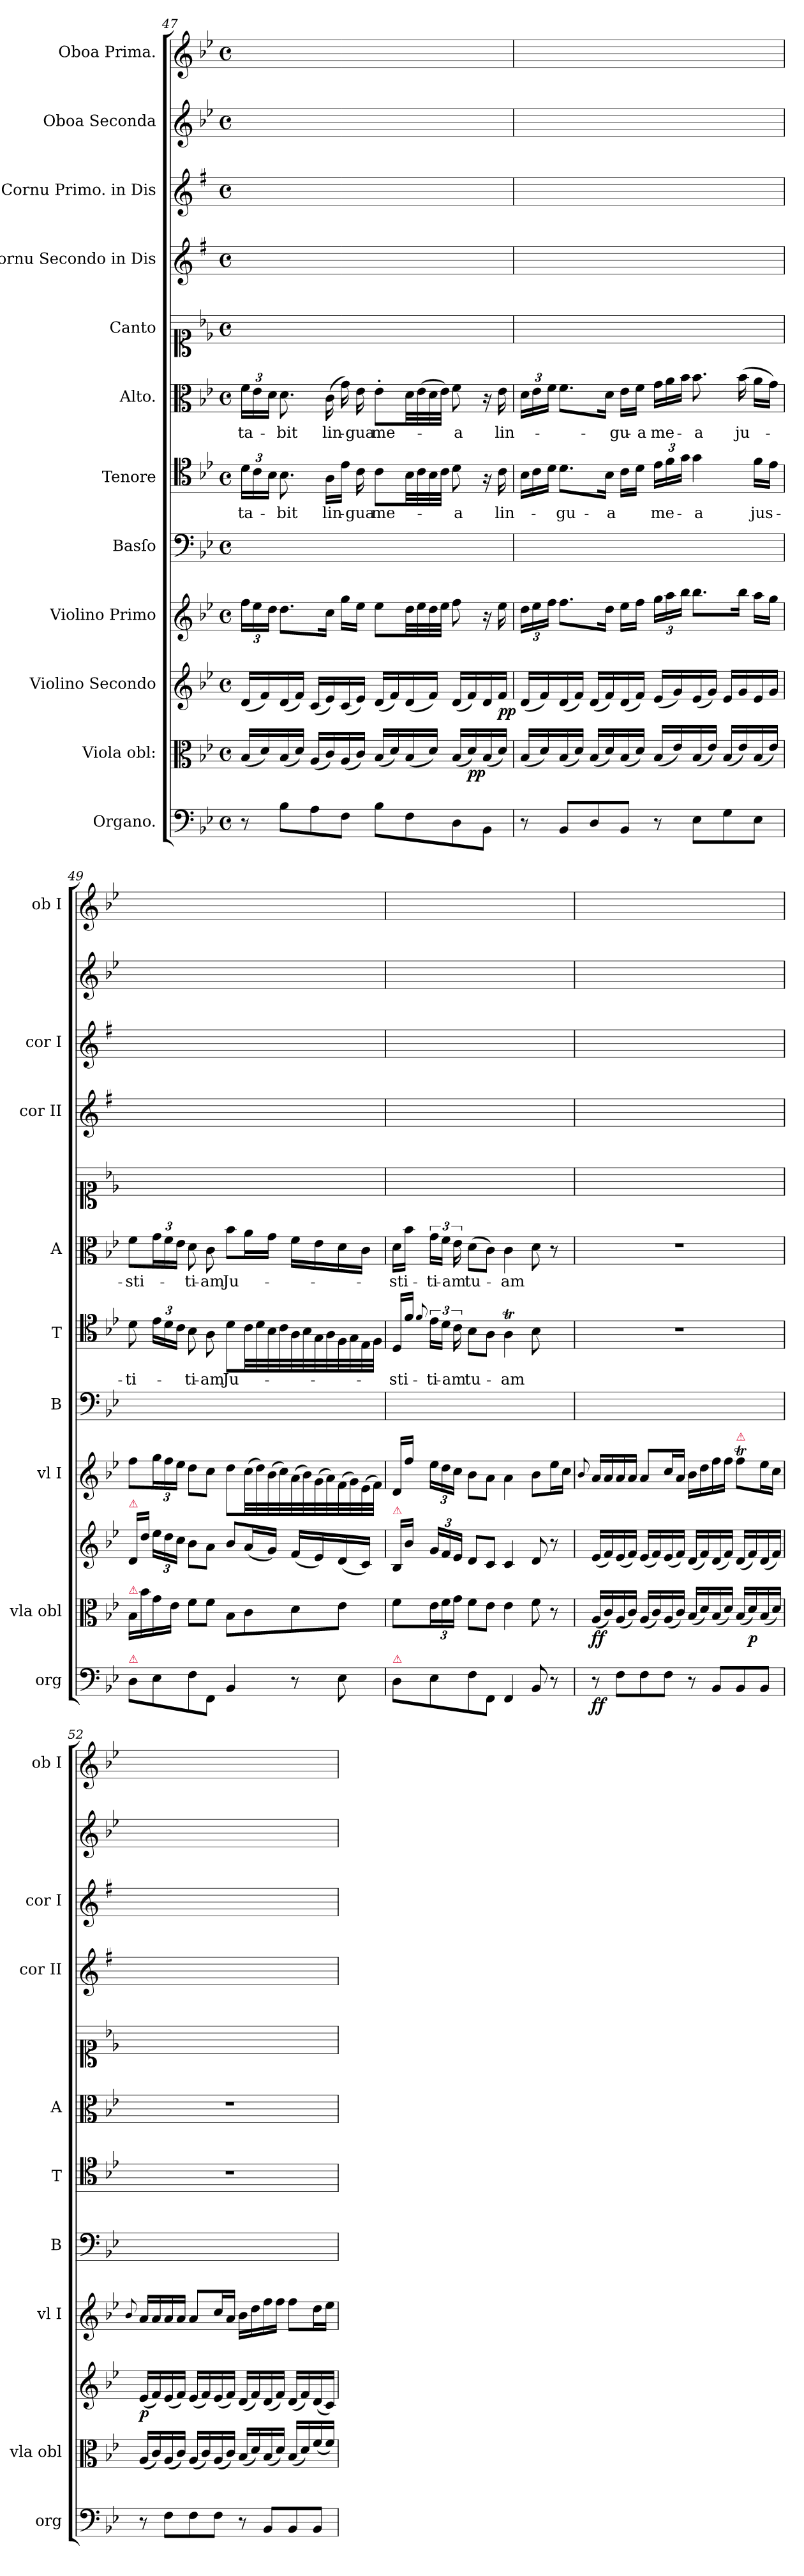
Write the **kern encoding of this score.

**kern	**dynam	**kern	**dynam	**kern	**dynam	**kern	**dynam	**kern	**kern	**text	**kern	**text	**dynam	**kern	**kern	**kern	**kern	**kern
*part12	*part12	*part11	*part11	*part10	*part10	*part9	*part9	*part8	*part7	*part7	*part6	*part6	*part6	*part5	*part4	*part3	*part2	*part1
*staff12	*staff12	*staff11	*staff11	*staff10	*staff10	*staff9	*staff9	*staff8	*staff7	*staff7	*staff6	*staff6	*staff6	*staff5	*staff4	*staff3	*staff2	*staff1
*I"Organo.	*	*I"Viola obl:	*	*I"Violino Secondo	*	*I"Violino Primo	*	*I"Basſo	*I"Tenore	*	*I"Alto.	*	*	*I"Canto	*I"Cornu Secondo in Dis	*I"Cornu Primo. in Dis	*I"Oboa Seconda	*I"Oboa Prima.
*I'org	*	*I'vla obl	*	*	*	*I'vl I	*	*I'B	*I'T	*	*I'A	*	*	*	*I'cor II	*I'cor I	*	*I'ob I
*clefF4	*	*clefC3	*	*clefG2	*	*clefG2	*	*clefF4	*clefC4	*	*clefC3	*	*	*clefC1	*clefG2	*clefG2	*clefG2	*clefG2
*	*	*	*	*	*	*	*	*	*	*	*	*	*	*	*ITrd5c9	*ITrd5c9	*	*
*k[b-e-]	*	*k[b-e-]	*	*k[b-e-]	*	*k[b-e-]	*	*k[b-e-]	*k[b-e-]	*	*k[b-e-]	*	*	*k[b-e-]	*k[b-e-]	*k[b-e-]	*k[b-e-]	*k[b-e-]
*B-:	*	*B-:	*	*B-:	*	*B-:	*	*B-:	*B-:	*	*B-:	*	*	*B-:	*B-:	*B-:	*B-:	*B-:
*M4/4	*	*M4/4	*	*M4/4	*	*M4/4	*	*M4/4	*M4/4	*	*M4/4	*	*	*M4/4	*M4/4	*M4/4	*M4/4	*M4/4
*met(c)	*	*met(c)	*	*met(c)	*	*met(c)	*	*met(c)	*met(c)	*	*met(c)	*	*	*met(c)	*met(c)	*met(c)	*met(c)	*met(c)
=47	=47	=47	=47	=47	=47	=47	=47	=47	=47	=47	=47	=47	=47	=47	=47	=47	=47	=47
8r	.	(16B-/LL	.	(16d/LL	.	24ff\LL	.	1ryy	24d\LL	-ta-	24f\LL	-ta-	.	1ryy	1ryy	1ryy	1ryy	1ryy
.	.	.	.	.	.	24ee-\	.	.	24c\	.	24e-\	.	.	.	.	.	.	.
.	.	16d/)	.	16f/)	.	.	.	.	.	.	.	.	.	.	.	.	.	.
.	.	.	.	.	.	24dd\JJ	.	.	24B-\JJ	.	24d\JJ	.	.	.	.	.	.	.
8B-\L	.	(16B-/	.	(16d/	.	8.dd\L	.	.	8.B-\	-bit	8.d\	-bit	.	.	.	.	.	.
.	.	16d/JJ)	.	16f/JJ)	.	.	.	.	.	.	.	.	.	.	.	.	.	.
8A\	.	(16A/LL	.	(16c/LL	.	.	.	.	.	.	.	.	.	.	.	.	.	.
.	.	16c/)	.	16e-/)	.	16cc\Jk	.	.	16A\LL	lin-	(16c\	lin-	.	.	.	.	.	.
8F\J	.	(16A/	.	(16c/	.	16gg\LL	.	.	16e-\JJ	.	16g\)	.	.	.	.	.	.	.
.	.	16c/JJ)	.	16e-/JJ)	.	16ee-\JJ	.	.	16c\	-gua	16e-\	-gua	.	.	.	.	.	.
8B-\L	.	(16B-/LL	.	(16d/LL	.	8ee-\L	.	.	8c\L	me-	8e-'\L	me-	.	.	.	.	.	.
.	.	16d/)	.	16f/)	.	.	.	.	.	.	.	.	.	.	.	.	.	.
8F\	.	(16B-/	.	(16d/	.	32dd\LL	.	.	32B-\LL	.	32d\LL	.	.	.	.	.	.	.
.	.	.	.	.	.	32ee-\	.	.	32c\	.	(32e-\	.	.	.	.	.	.	.
.	.	16d/JJ)	.	16f/JJ)	.	32dd\	.	.	32B-\	.	32d\	.	.	.	.	.	.	.
.	.	.	.	.	.	32ee-\JJJ	.	.	32c\JJJ	.	32e-\JJJ)	.	.	.	.	.	.	.
8D\	.	(16B-/LL	.	(16d/LL	.	8ff\	.	.	8d\	-a	8f\	-a	.	.	.	.	.	.
!	!	!	!LO:DY:b	!	!	!	!	!	!	!	!	!	!	!	!	!	!	!
.	.	16d/)	pp	16f/)	.	.	.	.	.	.	.	.	.	.	.	.	.	.
!	!	!	!	!	!	!	!LO:DY:b	!	!	!	!	!	!LO:DY:a	!	!	!	!	!
8BB-\J	.	(16B-/	.	16d/	.	16r	p&colon;	.	16r	.	16r	.	p&colon;	.	.	.	.	.
!	!	!	!	!	!LO:DY:b	!	!	!	!	!	!	!	!	!	!	!	!	!
.	.	16d/JJ)	.	16f/JJ	pp	16ee-\	.	.	16c\	lin-	16e-\	lin-	.	.	.	.	.	.
=48	=48	=48	=48	=48	=48	=48	=48	=48	=48	=48	=48	=48	=48	=48	=48	=48	=48	=48
*	*	*	*	*	*	*	*	*	*Xtuplet	*	*	*	*	*	*	*	*	*
8r	.	(16B-/LL	.	(16d/LL	.	24dd\LL	.	1ryy	24B-\LL	.	24d\LL	.	.	1ryy	1ryy	1ryy	1ryy	1ryy
.	.	.	.	.	.	24ee-\	.	.	24c\	.	24e-\	.	.	.	.	.	.	.
.	.	16d/)	.	16f/)	.	.	.	.	.	.	.	.	.	.	.	.	.	.
.	.	.	.	.	.	24ff\JJ	.	.	24d\JJ	.	24f\JJ	.	.	.	.	.	.	.
8BB-/L	.	(16B-/	.	(16d/	.	8.ff\L	.	.	8.d\L	-gu-	8.f\L	.	.	.	.	.	.	.
.	.	16d/JJ)	.	16f/JJ)	.	.	.	.	.	.	.	.	.	.	.	.	.	.
8D/	.	(16B-/LL	.	(16d/LL	.	.	.	.	.	.	.	.	.	.	.	.	.	.
.	.	16d/)	.	16f/)	.	16dd\Jk	.	.	16B-\Jk	-a	16d\Jk	.	.	.	.	.	.	.
8BB-/J	.	(16B-/	.	(16d/	.	16ee-\LL	.	.	16c\LL	.	16e-\LL	-gu-	.	.	.	.	.	.
.	.	16d/JJ)	.	16f/JJ)	.	16ff\JJ	.	.	16d\JJ	.	16f\JJ	-a	.	.	.	.	.	.
*	*	*	*	*	*	*	*	*	*tuplet	*	*Xtuplet	*	*	*	*	*	*	*
8r	.	(16B-/LL	.	(16e-/LL	.	24gg\LL	.	.	24e-\LL	me-	24g\LL	me-	.	.	.	.	.	.
.	.	.	.	.	.	24aa\	.	.	24f\	.	24a\	.	.	.	.	.	.	.
.	.	16e-/)	.	16g/)	.	.	.	.	.	.	.	.	.	.	.	.	.	.
.	.	.	.	.	.	24bb-\JJ	.	.	24g\JJ	.	24b-\JJ	.	.	.	.	.	.	.
8E-\L	.	(16B-/	.	(16e-/	.	8.bb-\L	.	.	4g\	-a	8.b-\	-a	.	.	.	.	.	.
.	.	16e-/JJ)	.	16g/JJ)	.	.	.	.	.	.	.	.	.	.	.	.	.	.
8G\	.	(16B-/LL	.	16e-/LL	.	.	.	.	.	.	.	.	.	.	.	.	.	.
.	.	16e-/)	.	16g/	.	16bb-\Jk	.	.	.	.	(16b-\	ju-	.	.	.	.	.	.
8E-\J	.	(16B-/	.	16e-/	.	16aa\LL	.	.	16f\LL	jus-	16a\LL	.	.	.	.	.	.	.
.	.	16e-/JJ)	.	16g/JJ	.	16gg\JJ	.	.	16e-\JJ	.	16g\JJ)	.	.	.	.	.	.	.
=49	=49	=49	=49	=49	=49	=49	=49	=49	=49	=49	=49	=49	=49	=49	=49	=49	=49	=49
!	!	!	!	!LO:TX:a:color=crimson:t=⚠	!	!	!	!	!	!	!	!	!	!	!	!	!	!
!	!	!LO:TX:a:color=crimson:t=⚠	!	!	!	!	!	!	!	!	!	!	!	!	!	!	!	!
!LO:TX:a:color=crimson:t=⚠	!	!	!	!	!	!	!	!	!	!	!	!	!	!	!	!	!	!
8D\L	.	16B-/LL	.	16d/LL	.	8ff\L	.	1ryy	8d\	-ti-	8f\L	-sti-	.	1ryy	1ryy	1ryy	1ryy	1ryy
.	.	16b-\	.	16dd\JJ	.	.	.	.	.	.	.	.	.	.	.	.	.	.
*	*	*	*	*	*	*	*	*	*	*	*tuplet	*	*	*	*	*	*	*
8E-\	.	16g\	.	24ee-\LL	.	24gg\L	.	.	24e-\LL	.	24g\L	.	.	.	.	.	.	.
.	.	.	.	24dd\	.	24ff\	.	.	24d\	.	24f\	.	.	.	.	.	.	.
.	.	16e-\JJ	.	.	.	.	.	.	.	.	.	.	.	.	.	.	.	.
.	.	.	.	24cc\JJ	.	24ee-\JJ	.	.	24c\JJ	.	24e-\JJ	.	.	.	.	.	.	.
8F\	.	8f\L	.	8b-\L	.	8dd\L	.	.	8B-\	-ti-	8d\	-ti-	.	.	.	.	.	.
8FF/J	.	8f\J	.	8a\J	.	8cc\J	.	.	8A\	-am	8c\	-am	.	.	.	.	.	.
4BB-/	.	8B-\L	.	8b-/L	.	8dd\L	.	.	8d\L	Ju-	8b-\L	Ju-	.	.	.	.	.	.
.	.	8c\	.	(16a/L	.	(32cc\LL	.	.	32c\LL	.	16a\L	.	.	.	.	.	.	.
.	.	.	.	.	.	32dd\)	.	.	32d\	.	.	.	.	.	.	.	.	.
.	.	.	.	16g/JJ)	.	(32b-\	.	.	32B-\	.	16g\JJ	.	.	.	.	.	.	.
.	.	.	.	.	.	32cc\)	.	.	32c\	.	.	.	.	.	.	.	.	.
8r	.	8d\	.	(16f/LL	.	(32a\	.	.	32A\	.	16f\LL	.	.	.	.	.	.	.
.	.	.	.	.	.	32b-\)	.	.	32B-\	.	.	.	.	.	.	.	.	.
.	.	.	.	16e-/)	.	(32g\	.	.	32G\	.	16e-\	.	.	.	.	.	.	.
.	.	.	.	.	.	32a\)	.	.	32A\	.	.	.	.	.	.	.	.	.
8E-\	.	8e-\J	.	(16d/	.	(32f\	.	.	32F\	.	16d\	.	.	.	.	.	.	.
.	.	.	.	.	.	32g\)	.	.	32G\	.	.	.	.	.	.	.	.	.
.	.	.	.	16c/JJ)	.	(32e-\	.	.	32E-\	.	16c\JJ	.	.	.	.	.	.	.
.	.	.	.	.	.	32f\JJJ)	.	.	32F\JJJ	.	.	.	.	.	.	.	.	.
=50	=50	=50	=50	=50	=50	=50	=50	=50	=50	=50	=50	=50	=50	=50	=50	=50	=50	=50
!	!	!	!	!LO:TX:a:color=crimson:t=⚠	!	!	!	!	!	!	!	!	!	!	!	!	!	!
!LO:TX:a:color=crimson:t=⚠	!	!	!	!	!	!	!	!	!	!	!	!	!	!	!	!	!	!
8D\L	.	8f\L	.	16B-/LL	.	16d/LL	.	1ryy	16D/LL	-sti-	16d\LL	-sti-	.	1ryy	1ryy	1ryy	1ryy	1ryy
.	.	.	.	16b-\JJ	.	16ff\JJ	.	.	16f\JJ	.	16b-\JJ	.	.	.	.	.	.	.
.	.	.	.	.	.	.	.	.	8qqf/	.	.	.	.	.	.	.	.	.
8E-\	.	24e-\L	.	24g/LL	.	24ee-\LL	.	.	24e-\LL	-ti-	24g\LL	-ti-	.	.	.	.	.	.
.	.	24f\	.	24f/	.	24dd\	.	.	24d\JJ	.	24f\JJ	.	.	.	.	.	.	.
.	.	24g\JJ	.	24e-/JJ	.	24cc\JJ	.	.	24c\	-am	24e-\	-am	.	.	.	.	.	.
8F\	.	8f\L	.	8d/L	.	8b-\L	.	.	8B-\L	tu-	(8d\L	tu-	.	.	.	.	.	.
8FF/J	.	8e-\J	.	8c/J	.	8a\J	.	.	8A\J	.	8c\J)	.	.	.	.	.	.	.
4FF/	.	4e-\	.	4c/	.	4a\	.	.	4At\	-am	4c\	-am	.	.	.	.	.	.
!	!	!	!	!	!	!	!LO:DY:a	!	!LO:N:vis=8	!	!	!	!	!	!	!	!	!
8BB-/	.	8f\	.	8d/	.	8b-\L	for&colon;	.	4B-\	.	8d\	.	.	.	.	.	.	.
!	!	!	!	!	!LO:DY:b	!	!	!	!	!	!	!	!	!	!	!	!	!
8r	.	8r	.	8r	ffort	16ee-\L	.	.	.	.	8r	.	.	.	.	.	.	.
.	.	.	.	.	.	16cc\JJ	.	.	.	.	.	.	.	.	.	.	.	.
=51	=51	=51	=51	=51	=51	=51	=51	=51	=51	=51	=51	=51	=51	=51	=51	=51	=51	=51
.	.	.	.	.	.	8qqb-/	.	.	.	.	.	.	.	.	.	.	.	.
!	!LO:DY:b	!	!LO:DY:b	!	!LO:DY:b	!	!	!	!	!	!	!	!	!	!	!	!	!
8r	ff	(16A/LL	ff	(16e-/LL	fort	16a/LL	.	1ryy	1r	.	1r	.	.	1ryy	1ryy	1ryy	1ryy	1ryy
.	.	16c/)	.	16f/)	.	16a/	.	.	.	.	.	.	.	.	.	.	.	.
8F\L	.	(16A/	.	(16e-/	.	16a/	.	.	.	.	.	.	.	.	.	.	.	.
.	.	16c/JJ)	.	16f/JJ)	.	16a/JJ	.	.	.	.	.	.	.	.	.	.	.	.
8F\	.	(16A/LL	.	(16e-/LL	.	8a/L	.	.	.	.	.	.	.	.	.	.	.	.
.	.	16c/)	.	16f/)	.	.	.	.	.	.	.	.	.	.	.	.	.	.
8F\J	.	(16A/	.	(16e-/	.	16cc/L	.	.	.	.	.	.	.	.	.	.	.	.
.	.	16c/JJ)	.	16f/JJ)	.	16a/JJ	.	.	.	.	.	.	.	.	.	.	.	.
8r	.	(16B-/LL	.	(16d/LL	.	16b-\LL	.	.	.	.	.	.	.	.	.	.	.	.
.	.	16d/)	.	16f/)	.	16dd\	.	.	.	.	.	.	.	.	.	.	.	.
8BB-/L	.	(16B-/	.	(16d/	.	16ff\	.	.	.	.	.	.	.	.	.	.	.	.
.	.	16d/JJ)	.	16f/JJ)	.	16ff\JJ	.	.	.	.	.	.	.	.	.	.	.	.
!	!	!	!	!	!	!LO:TX:a:color=crimson:t=⚠	!	!	!	!	!	!	!	!	!	!	!	!
8BB-/	.	(16B-/LL	.	(16d/LL	.	8ffT\L	.	.	.	.	.	.	.	.	.	.	.	.
!	!	!	!LO:DY:b	!	!	!	!	!	!	!	!	!	!	!	!	!	!	!
.	.	16d/)	p	16f/)	.	.	.	.	.	.	.	.	.	.	.	.	.	.
8BB-/J	.	(16B-/	.	(16d/	.	16ee-\L	.	.	.	.	.	.	.	.	.	.	.	.
.	.	16d/JJ)	.	16f/JJ)	.	16cc\JJ	.	.	.	.	.	.	.	.	.	.	.	.
=52	=52	=52	=52	=52	=52	=52	=52	=52	=52	=52	=52	=52	=52	=52	=52	=52	=52	=52
.	.	.	.	.	.	8qqb-/	.	.	.	.	.	.	.	.	.	.	.	.
!	!	!	!	!	!LO:DY:b	!	!LO:DY:b	!	!	!	!	!	!	!	!	!	!	!
8r	.	(16A/LL	.	(16e-/LL	p	16a/LL	p&colon;	1ryy	1r	.	1r	.	.	1ryy	1ryy	1ryy	1ryy	1ryy
.	.	16c/)	.	16f/)	.	16a/	.	.	.	.	.	.	.	.	.	.	.	.
8F\L	.	(16A/	.	(16e-/	.	16a/	.	.	.	.	.	.	.	.	.	.	.	.
.	.	16c/JJ)	.	16f/JJ)	.	16a/JJ	.	.	.	.	.	.	.	.	.	.	.	.
8F\	.	(16A/LL	.	(16e-/LL	.	8a/L	.	.	.	.	.	.	.	.	.	.	.	.
.	.	16c/)	.	16f/)	.	.	.	.	.	.	.	.	.	.	.	.	.	.
8F\J	.	(16A/	.	(16e-/	.	16cc/L	.	.	.	.	.	.	.	.	.	.	.	.
.	.	16c/JJ)	.	16f/JJ)	.	16a/JJ	.	.	.	.	.	.	.	.	.	.	.	.
8r	.	(16B-/LL	.	(16d/LL	.	16b-\LL	.	.	.	.	.	.	.	.	.	.	.	.
.	.	16d/)	.	16f/)	.	16dd\	.	.	.	.	.	.	.	.	.	.	.	.
8BB-/L	.	(16B-/	.	(16d/	.	16ff\	.	.	.	.	.	.	.	.	.	.	.	.
.	.	16d/JJ)	.	16f/JJ)	.	16ff\JJ	.	.	.	.	.	.	.	.	.	.	.	.
8BB-/	.	(16B-/LL	.	(16d/LL	.	8ff\L	.	.	.	.	.	.	.	.	.	.	.	.
.	.	16d/)	.	16f/)	.	.	.	.	.	.	.	.	.	.	.	.	.	.
8BB-/J	.	(16f/	.	(16d/	.	16dd\L	.	.	.	.	.	.	.	.	.	.	.	.
!	!	!	!	!	!	!	!LO:DY:b	!	!	!	!	!	!	!	!	!	!	!
.	.	16f/JJ)	.	16c/JJ)	.	16ee-\JJ	f&colon;	.	.	.	.	.	.	.	.	.	.	.
=	=	=	=	=	=	=	=	=	=	=	=	=	=	=	=	=	=	=
*-	*-	*-	*-	*-	*-	*-	*-	*-	*-	*-	*-	*-	*-	*-	*-	*-	*-	*-
